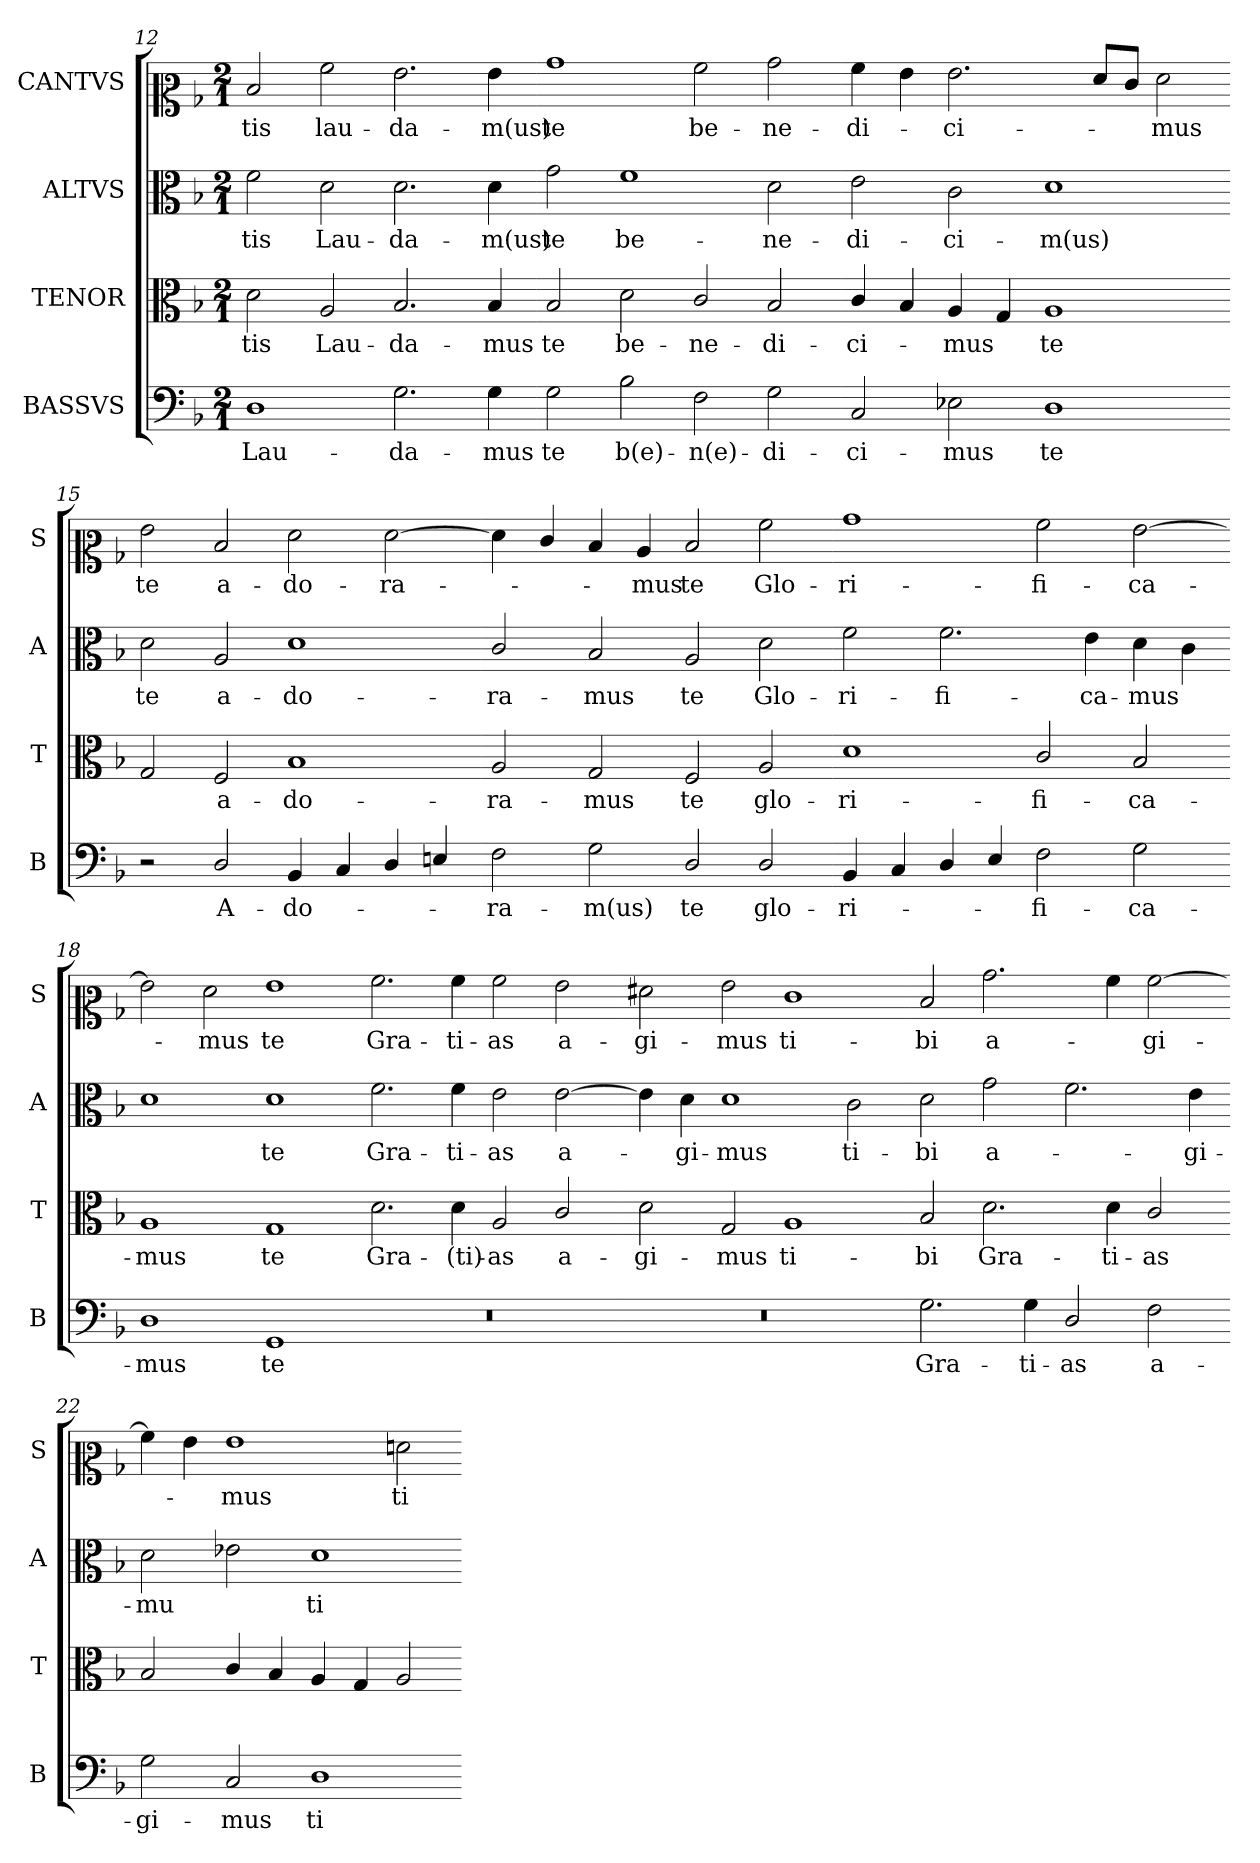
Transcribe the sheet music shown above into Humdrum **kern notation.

**kern	**text	**kern	**text	**kern	**text	**kern	**text
*part4	*part4	*part3	*part3	*part2	*part2	*part1	*part1
*staff4	*staff4	*staff3	*staff3	*staff2	*staff2	*staff1	*staff1
*I"BASSVS	*	*I"TENOR	*	*I"ALTVS	*	*I"CANTVS	*
*I'B	*	*I'T	*	*I'A	*	*I'S	*
*clefF4	*	*clefC3	*	*clefC3	*	*clefC2	*
*k[b-]	*	*k[b-]	*	*k[b-]	*	*k[b-]	*
*F:	*	*F:	*	*F:	*	*F:	*
*M2/1	*	*M2/1	*	*M2/1	*	*M2/1	*
=12	=12	=12	=12	=12	=12	=12	=12
!	!	!	!LO:LY:i	!	!	!	!LO:LY:i
1D\	Lau-	2d\	-tis	2f\	-tis	2d/	-tis
.	.	2A/	Lau-	2d\	Lau-	2a\	lau-
2.G\	-da-	2.B-/	-da-	2.d\	-da-	2.g\	-da-
4G\	-mus	4B-/	-mus	4d\	-m(us)	4g\	-m(us)
=13-	=13-	=13-	=13-	=13-	=13-	=13-	=13-
2G\	te	2B-/	te	2g\	te	1b-\	te
2B-\	b(e)-	2d\	be-	1f\	be-	.	.
2F\	-n(e)-	2c/	-ne-	.	.	2a\	be-
2G\	-di-	2B-/	-di-	2d\	-ne-	2b-\	-ne-
=14-	=14-	=14-	=14-	=14-	=14-	=14-	=14-
2C/	-ci-	4c/	-ci-	2e\	-di-	4a\	-di-
.	.	4B-/	.	.	.	4g\	.
2E-X\	-mus	4A/	-mus	2c\	-ci-	2.g\	-ci-
.	.	4G/	.	.	.	.	.
1D\	te	1A/	te	1d\	-m(us)	.	.
.	.	.	.	.	.	8f/L	.
.	.	.	.	.	.	8e/J	.
.	.	.	.	.	.	2f\	-mus
=15-	=15-	=15-	=15-	=15-	=15-	=15-	=15-
2r	.	2G/	.	2d\	te	2g\	te
2D/	A-	2F/	a-	2A/	a-	2d/	a-
4BB-/	-do-	1B-/	-do-	1d\	-do-	2f\	-do-
4C/	.	.	.	.	.	.	.
4D/	.	.	.	.	.	[2f\	-ra-
4En/	.	.	.	.	.	.	.
=16-	=16-	=16-	=16-	=16-	=16-	=16-	=16-
2F\	-ra-	2A/	-ra-	2c/	-ra-	4f\]	.
.	.	.	.	.	.	4e/	.
2G\	-m(us)	2G/	-mus	2B-/	-mus	4d/	.
.	.	.	.	.	.	4c/	-mus
2D/	te	2F/	te	2A/	te	2d/	te
2D/	glo-	2A/	glo-	2d\	Glo-	2a\	Glo-
=17-	=17-	=17-	=17-	=17-	=17-	=17-	=17-
4BB-/	-ri-	1d\	-ri-	2f\	-ri-	1b-\	-ri-
4C/	.	.	.	.	.	.	.
4D/	.	.	.	2.f\	-fi-	.	.
4E/	.	.	.	.	.	.	.
2F\	-fi-	2c/	-fi-	.	.	2a\	-fi-
.	.	.	.	4e\	-ca-	.	.
2G\	-ca-	2B-/	-ca-	4d\	-mus	[2g\	-ca-
.	.	.	.	4c\	.	.	.
=18-	=18-	=18-	=18-	=18-	=18-	=18-	=18-
1D\	-mus	1A/	-mus	1d\	.	2g\]	.
.	.	.	.	.	.	2f\	-mus
1GG/	te	1G/	te	1d\	te	1g\	te
=19-	=19-	=19-	=19-	=19-	=19-	=19-	=19-
0r	.	2.d\	Gra-	2.f\	Gra-	2.a\	Gra-
.	.	4d\	-(ti)-	4f\	-ti-	4a\	-ti-
.	.	2A/	-as	2e\	-as	2a\	-as
.	.	2c/	a-	[2e\	a-	2g\	a-
=20-	=20-	=20-	=20-	=20-	=20-	=20-	=20-
0r	.	2d\	-gi-	4e\]	.	2f#X\	-gi-
.	.	.	.	4d\	-gi-	.	.
.	.	2G/	-mus	1d\	-mus	2g\	-mus
.	.	1A/	ti-	.	.	1e\	ti-
.	.	.	.	2c\	ti-	.	.
=21-	=21-	=21-	=21-	=21-	=21-	=21-	=21-
2.G\	Gra-	2B-/	-bi	2d\	-bi	2d/	-bi
!	!	!	!	!	!LO:LY:i	!	!LO:LY:i
.	.	2.d\	Gra-	2g\	a-	2.b-\	a-
4G\	-ti-	.	.	.	.	.	.
2D/	-as	.	.	2.f\	.	.	.
.	.	4d\	-ti-	.	.	4a\	.
!	!	!	!	!	!	!	!LO:LY:i
2F\	a-	2c/	-as	.	.	[2a\	-gi-
!	!	!	!	!	!LO:LY:i	!	!
.	.	.	.	4e\	-gi-	.	.
=22-	=22-	=22-	=22-	=22-	=22-	=22-	=22-
!	!	!	!	!	!LO:LY:i	!	!
2G\	-gi-	2B-/	.	2d\	-mu	4a\]	.
.	.	.	.	.	.	4g\	.
!	!	!	!	!	!	!	!LO:LY:i
2C/	-mus	4c/	.	2e-X\	.	1g\	-mus
.	.	4B-/	.	.	.	.	.
!	!	!	!	!	!LO:LY:i	!	!
1D\	ti-	4A/	.	1d\	ti-	.	.
.	.	4G/	.	.	.	.	.
!	!	!	!	!	!	!	!LO:LY:i
.	.	2A/	.	.	.	2fn\	ti-
=-	=-	=-	=-	=-	=-	=-	=-
*-	*-	*-	*-	*-	*-	*-	*-
